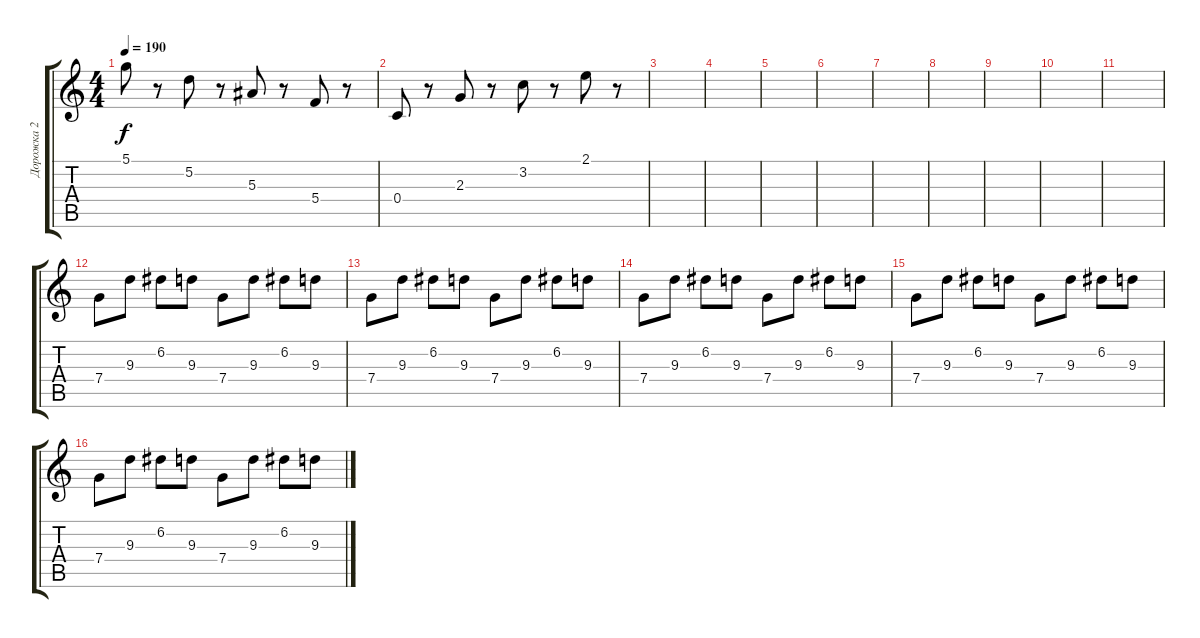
\track ("Дорожка 2" "Дорожка 2") {instrument distortionguitar}
\staff {score tabs}
\tuning (D4 A3 F3 C3 G2 D2) {hide}
\ts (4 4)
\tempo 190
\clef g2
\ks c
5.1.8{dy f} r.8 5.2.8 r.8 5.3.8 r.8 5.4.8 r.8 |
0.4.8 r.8 2.3.8 r.8 3.2.8 r.8 2.1.8 r.8 |
|
|
|
|
|
|
|
|
|
7.4.8 9.3.8 6.2.8 9.3.8 7.4.8 9.3.8 6.2.8 9.3.8 |
7.4.8 9.3.8 6.2.8 9.3.8 7.4.8 9.3.8 6.2.8 9.3.8 |
7.4.8 9.3.8 6.2.8 9.3.8 7.4.8 9.3.8 6.2.8 9.3.8 |
7.4.8 9.3.8 6.2.8 9.3.8 7.4.8 9.3.8 6.2.8 9.3.8 |
7.4.8 9.3.8 6.2.8 9.3.8 7.4.8 9.3.8 6.2.8 9.3.8
